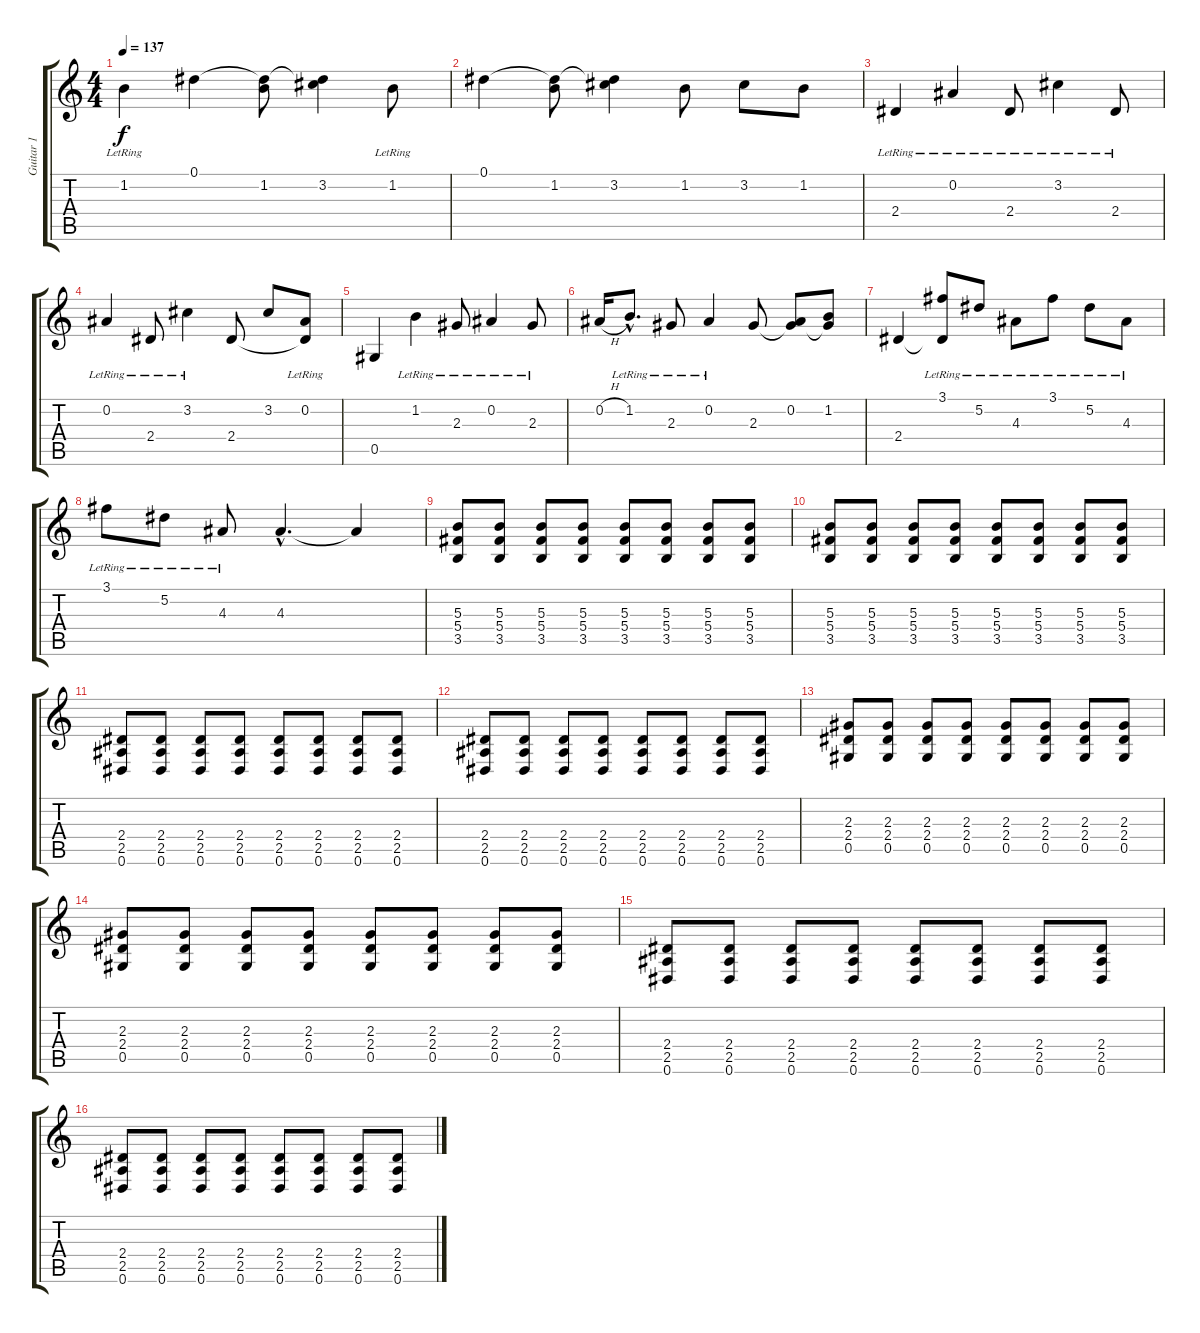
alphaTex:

\track ("Guitar 1" "Guitar 1") {instrument overdrivenguitar}
\staff {score tabs}
\tuning (Eb4 Bb3 Gb3 Db3 Ab2 Eb2) {hide}
\ts (4 4)
\tempo 137
\clef g2
\ks c
1.2{lr}.4{dy f instrument overdrivenguitar} 0.1.4 (0.1{t} 1.2).8 (0.1{t} 3.2).4 1.2{lr}.8 |
0.1.4 (0.1{t} 1.2).8 (0.1{t} 3.2).4 1.2.8 3.2.8 1.2.8 |
2.4{lr}.4 0.2{lr}.4 2.4{lr}.8 3.2{lr}.4 2.4{lr}.8 |
0.2{lr}.4 2.4{lr}.8 3.2{lr}.4 2.4.8 3.2.8 (0.2{lr} 2.4{t}).8 |
0.5.4 1.2{lr}.4 2.3{lr}.8 0.2{lr}.4 2.3{lr}.8 |
0.2{h}.16 1.2{hac lr}.8{d} 2.3{lr}.8 0.2{lr}.4 2.3.8 (0.2 2.3{t}).8 (1.2 2.3{t}).8 |
2.4.4 (3.1{lr} 2.4{t}).8 5.2{lr}.8 4.3{lr}.8 3.1{lr}.8 5.2{lr}.8 4.3{lr}.8 |
3.1{lr}.8 5.2{lr}.8 4.3{lr}.8 4.3{hac}.4{d} 4.3{t}.4 |
(5.3 5.4 3.5).8 (5.3 5.4 3.5).8 (5.3 5.4 3.5).8 (5.3 5.4 3.5).8 (5.3 5.4 3.5).8 (5.3 5.4 3.5).8 (5.3 5.4 3.5).8 (5.3 5.4 3.5).8 |
(5.3 5.4 3.5).8 (5.3 5.4 3.5).8 (5.3 5.4 3.5).8 (5.3 5.4 3.5).8 (5.3 5.4 3.5).8 (5.3 5.4 3.5).8 (5.3 5.4 3.5).8 (5.3 5.4 3.5).8 |
(2.4 2.5 0.6).8 (2.4 2.5 0.6).8 (2.4 2.5 0.6).8 (2.4 2.5 0.6).8 (2.4 2.5 0.6).8 (2.4 2.5 0.6).8 (2.4 2.5 0.6).8 (2.4 2.5 0.6).8 |
(2.4 2.5 0.6).8 (2.4 2.5 0.6).8 (2.4 2.5 0.6).8 (2.4 2.5 0.6).8 (2.4 2.5 0.6).8 (2.4 2.5 0.6).8 (2.4 2.5 0.6).8 (2.4 2.5 0.6).8 |
(2.3 2.4 0.5).8 (2.3 2.4 0.5).8 (2.3 2.4 0.5).8 (2.3 2.4 0.5).8 (2.3 2.4 0.5).8 (2.3 2.4 0.5).8 (2.3 2.4 0.5).8 (2.3 2.4 0.5).8 |
(2.3 2.4 0.5).8 (2.3 2.4 0.5).8 (2.3 2.4 0.5).8 (2.3 2.4 0.5).8 (2.3 2.4 0.5).8 (2.3 2.4 0.5).8 (2.3 2.4 0.5).8 (2.3 2.4 0.5).8 |
(2.4 2.5 0.6).8 (2.4 2.5 0.6).8 (2.4 2.5 0.6).8 (2.4 2.5 0.6).8 (2.4 2.5 0.6).8 (2.4 2.5 0.6).8 (2.4 2.5 0.6).8 (2.4 2.5 0.6).8 |
(2.4 2.5 0.6).8 (2.4 2.5 0.6).8 (2.4 2.5 0.6).8 (2.4 2.5 0.6).8 (2.4 2.5 0.6).8 (2.4 2.5 0.6).8 (2.4 2.5 0.6).8 (2.4 2.5 0.6).8
